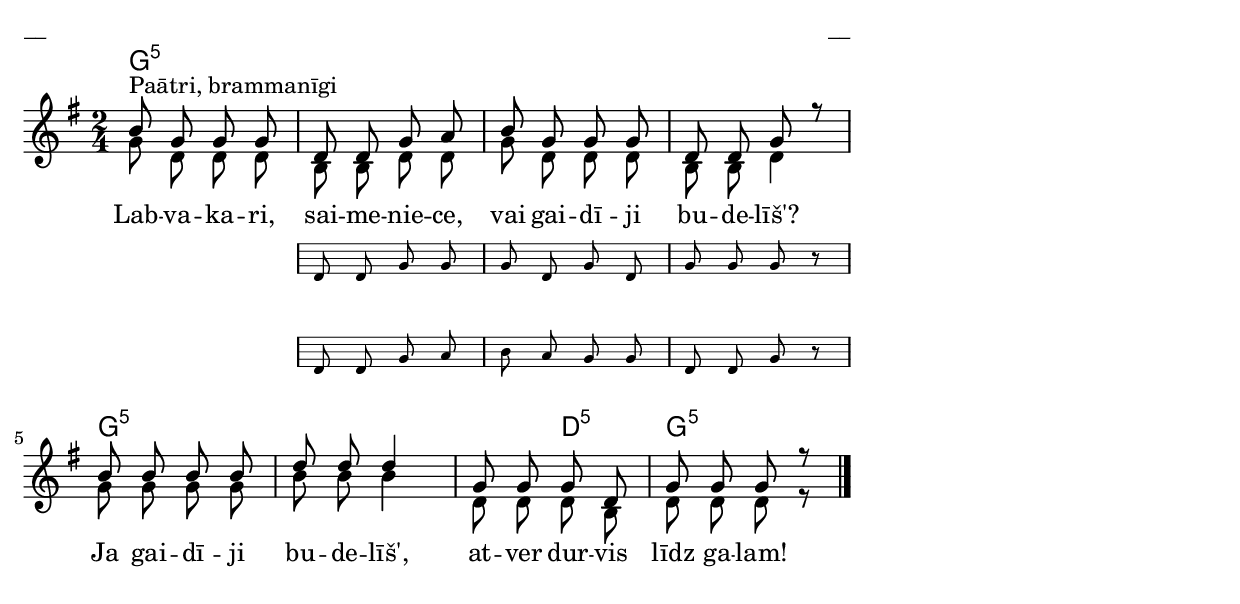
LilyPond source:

\version "2.13.16"
%\header {
%    title = "Labvakari saimeniece"
%}
\paper {
line-width = 14\cm
left-margin = 0.4\cm
between-system-padding = 0.1\cm
between-system-space = 0.1\cm
}
\layout {
indent = #0
ragged-last = ##f
}


chordsA = \chordmode {
\time 2/4
g2:5 | g2:5 | g2:5 | g2:5 |
g2:5 | g2:5 | g4:5 d4:5 | g2:5 | 
}


voiceA = \relative c' {
\time 2/4
\clef "treble"
\key g \major
b'8^"Paātri, brammanīgi" g g g 
<< { 
d8 d g a | b8 g g g | d8 d g r
} 
\new Staff \with {
\remove "Time_signature_engraver"
alignAboveContext = #"main"
fontSize = #-3
\override StaffSymbol #'staff-space = #(magstep -3)
\override StaffSymbol #'thickness = #(magstep -3)
firstClef = ##f
}
{ \autoBeamOff d8 d g g | g8 d g d | g8 g g r }
\new Staff \with {
\remove "Time_signature_engraver"
alignAboveContext = #"main"
fontSize = #-3
\override StaffSymbol #'staff-space = #(magstep -3)
\override StaffSymbol #'thickness = #(magstep -3)
firstClef = ##f
}
{ \autoBeamOff d8 d g a | b8 a g g | d8 d g r }    
>>
b8 b b b | d8 d d4 | g,8 g g d | g8 g g r
\bar "|."
} 

voiceC = \relative c' {
\time 2/4
\clef "treble"
\key g \major
b'8^"Paātri, brammanīgi" g g g | d8 d g a | b8 g g g | d8 d g r |
b8 b b b | d8 d d4 | g,8 g g d | g8 g g r
\bar "|."
} 



voiceB = \relative c' {
\time 2/4
\clef "treble"
\key g \major
g'8 d d d | b8 b d d | g8 d d d | b8 b d4 |
g8 g g g | b8 b b4 | d,8 d d b | d8 d d r |
} 



lyricA = \lyricmode {
Lab -- va -- ka -- ri, sai -- me -- nie -- ce, vai gai -- dī -- ji bu -- de -- līš'?
Ja gai -- dī -- ji bu -- de -- līš', at -- ver dur -- vis līdz ga -- lam!
} 

fullScore = <<
\new ChordNames { 
\set chordChanges = ##t
\chordsA 
}
\new Staff {
<<
\new Voice = "voiceA" { \voiceOne \autoBeamOff \voiceA }
\lyricsto "voiceA" \new Lyrics \lyricA
\new Voice = "voiceB" { \voiceTwo \autoBeamOff \voiceB }
>>
}
>>

\score {
\fullScore
\header { piece = "__" opus = "__" }
}
\markup { \with-color #(x11-color 'white) \sans \smaller "__" }
\score {
\unfoldRepeats
\fullScore
\midi {
\context { \Staff \remove "Staff_performer" }
\context { \Voice \consists "Staff_performer" }
}
}


